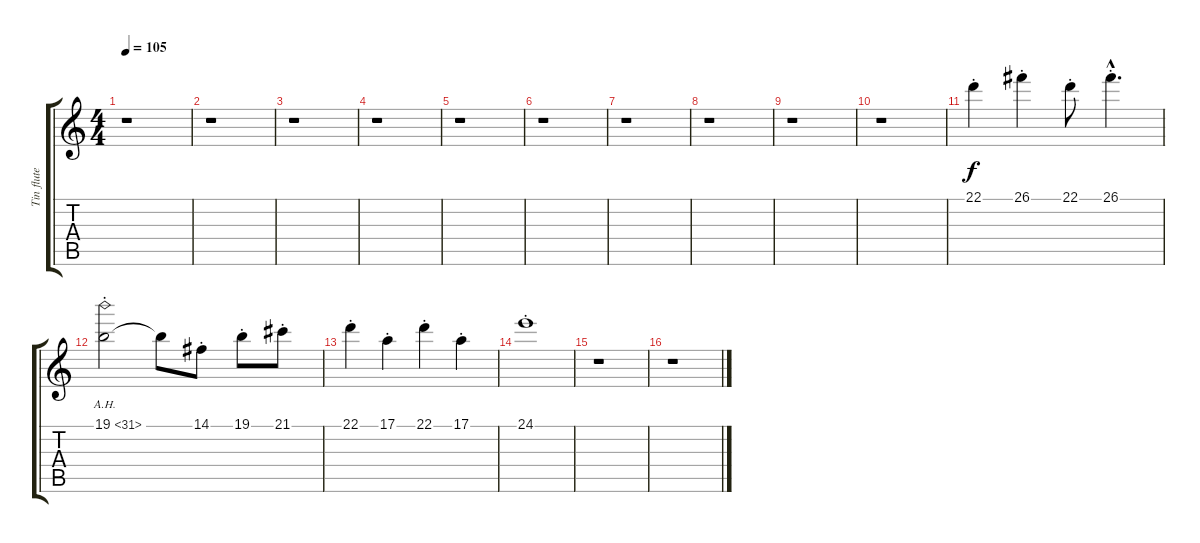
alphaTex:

\track ("Tin flute" "Tin flute") {instrument piccolo}
\staff {score tabs}
\tuning (E4 B3 G3 D3 A2 E2) {hide}
\ts (4 4)
\tempo 105
\clef g2
\ks c
r.1{dy f} |
r.1 |
r.1 |
r.1 |
r.1 |
r.1 |
r.1 |
r.1 |
r.1 |
r.1 |
22.1{st}.4 26.1{st}.4 22.1{st}.8 26.1{hac st}.4{d} |
19.1{ah 12 st}.2 19.1{t}.8 14.1{st}.8 19.1{st}.8 21.1{st}.8 |
22.1{st}.4 17.1{st}.4 22.1{st}.4 17.1{st}.4 |
24.1{st}.1 |
r.1 |
r.1
